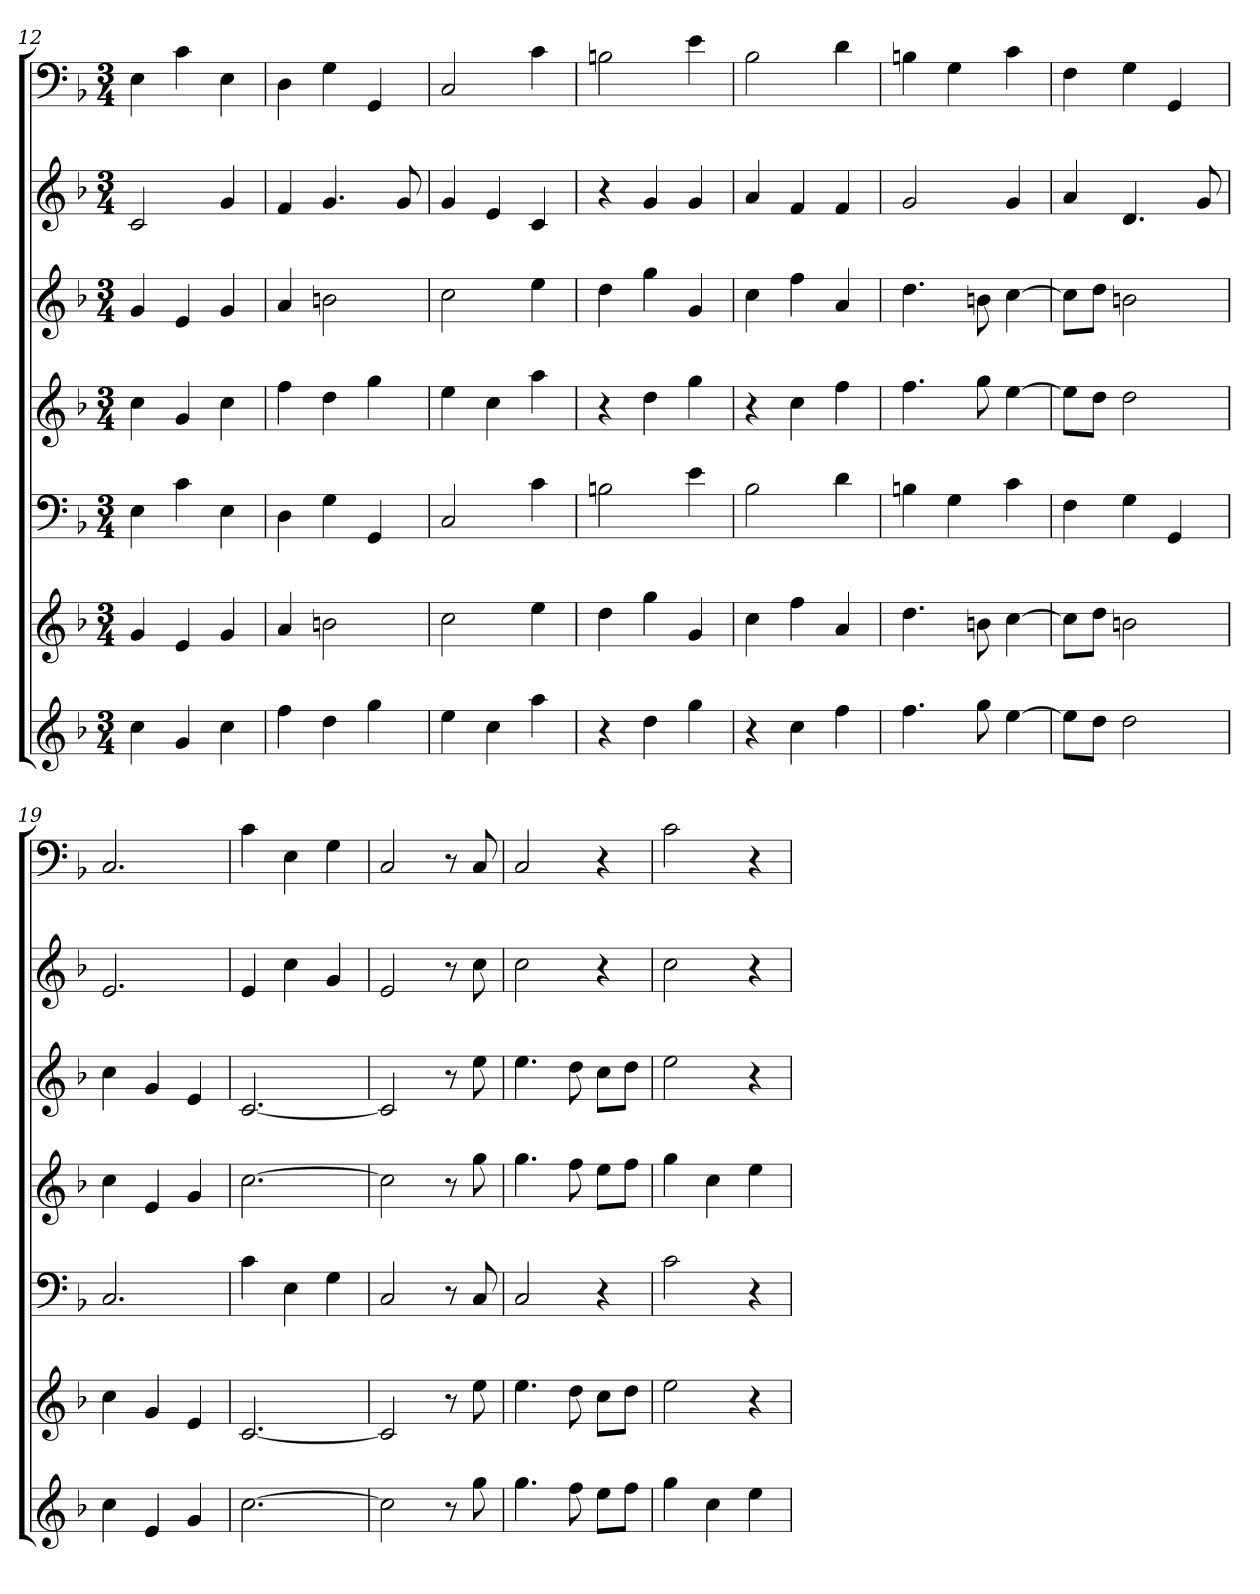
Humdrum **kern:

**kern	**kern	**kern	**kern	**kern	**kern	**kern
*part7	*part6	*part5	*part4	*part3	*part2	*part1
*staff7	*staff6	*staff5	*staff4	*staff3	*staff2	*staff1
*k[b-]	*k[b-]	*k[b-]	*k[b-]	*k[b-]	*k[b-]	*k[b-]
*F:	*F:	*F:	*F:	*F:	*F:	*F:
*M3/4	*M3/4	*M3/4	*M3/4	*M3/4	*M3/4	*M3/4
=12	=12	=12	=12	=12	=12	=12
4cc	4g	4E	4cc	4g	2c	4E
4g	4e	4c	4g	4e	.	4c
4cc	4g	4E	4cc	4g	4g	4E
=13	=13	=13	=13	=13	=13	=13
4ff	4a	4D	4ff	4a	4f	4D
4dd	2bn	4G	4dd	2bn	4.g	4G
4gg	.	4GG	4gg	.	.	4GG
.	.	.	.	.	8g	.
=14	=14	=14	=14	=14	=14	=14
4ee	2cc	2C	4ee	2cc	4g	2C
4cc	.	.	4cc	.	4e	.
4aa	4ee	4c	4aa	4ee	4c	4c
=15	=15	=15	=15	=15	=15	=15
4r	4dd	2Bn	4r	4dd	4r	2Bn
4dd	4gg	.	4dd	4gg	4g	.
4gg	4g	4e	4gg	4g	4g	4e
=16	=16	=16	=16	=16	=16	=16
4r	4cc	2B-	4r	4cc	4a	2B-
4cc	4ff	.	4cc	4ff	4f	.
4ff	4a	4d	4ff	4a	4f	4d
=17	=17	=17	=17	=17	=17	=17
4.ff	4.dd	4Bn	4.ff	4.dd	2g	4Bn
.	.	4G	.	.	.	4G
8gg	8bn	.	8gg	8bn	.	.
[4ee	[4cc	4c	[4ee	[4cc	4g	4c
=18	=18	=18	=18	=18	=18	=18
8eeL]	8ccL]	4F	8eeL]	8ccL]	4a	4F
8ddJ	8ddJ	.	8ddJ	8ddJ	.	.
2dd	2bn	4G	2dd	2bn	4.d	4G
.	.	4GG	.	.	.	4GG
.	.	.	.	.	8g	.
=19	=19	=19	=19	=19	=19	=19
4cc	4cc	2.C	4cc	4cc	2.e	2.C
4e	4g	.	4e	4g	.	.
4g	4e	.	4g	4e	.	.
=20	=20	=20	=20	=20	=20	=20
[2.cc	[2.c	4c	[2.cc	[2.c	4e	4c
.	.	4E	.	.	4cc	4E
.	.	4G	.	.	4g	4G
=21	=21	=21	=21	=21	=21	=21
2cc]	2c]	2C	2cc]	2c]	2e	2C
8r	8r	8r	8r	8r	8r	8r
8gg	8ee	8C	8gg	8ee	8cc	8C
=22	=22	=22	=22	=22	=22	=22
4.gg	4.ee	2C	4.gg	4.ee	2cc	2C
8ff	8dd	.	8ff	8dd	.	.
8eeL	8ccL	4r	8eeL	8ccL	4r	4r
8ffJ	8ddJ	.	8ffJ	8ddJ	.	.
=23	=23	=23	=23	=23	=23	=23
4gg	2ee	2c	4gg	2ee	2cc	2c
4cc	.	.	4cc	.	.	.
4ee	4r	4r	4ee	4r	4r	4r
=	=	=	=	=	=	=
*-	*-	*-	*-	*-	*-	*-
